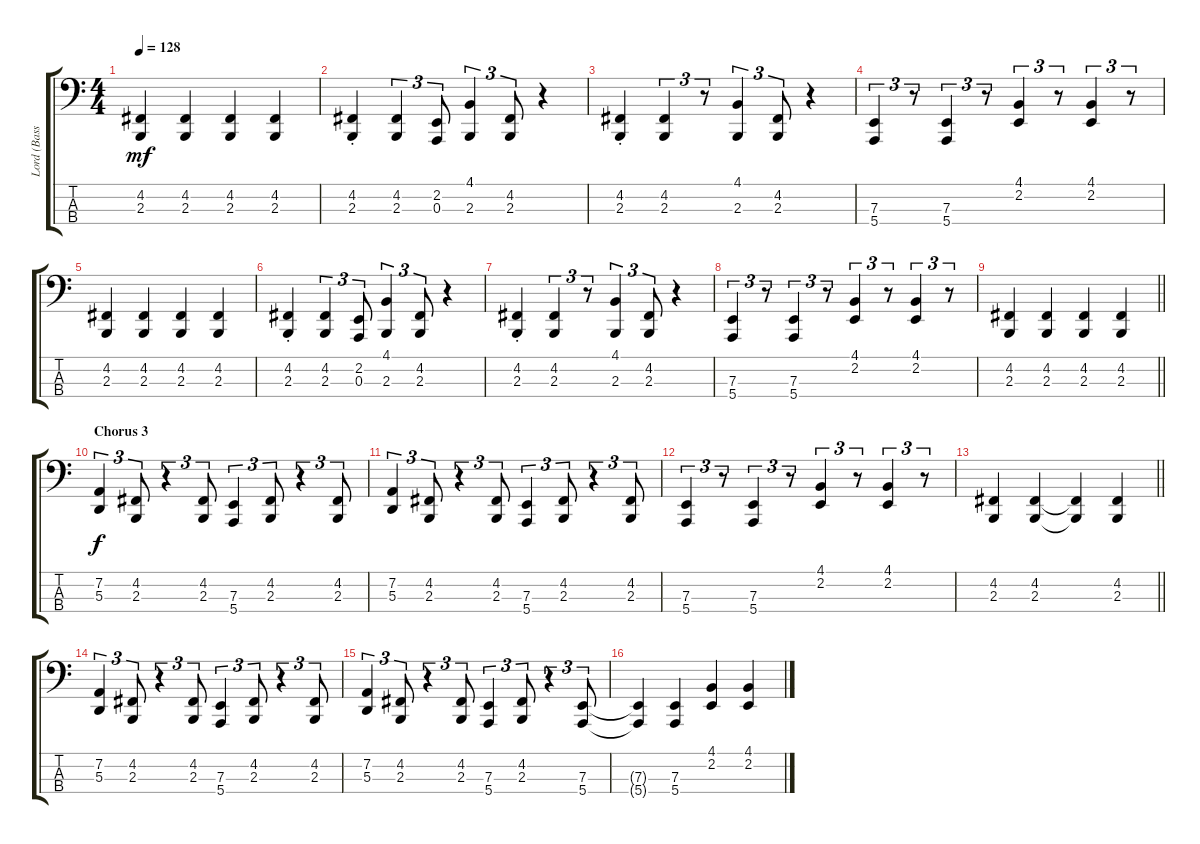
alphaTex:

\track ("Lord (Bass)" "Lord (Bass") {instrument drawbarorgan}
\staff {score tabs}
\tuning (G2 D2 A1 E1) {hide}
\ts (4 4)
\tempo 128
\clef f4
\ks c
(4.2 2.3).4{dy mf} (4.2 2.3).4 (4.2 2.3).4 (4.2 2.3).4 |
(4.2{st} 2.3{st}).4 (4.2 2.3).4{tu (3 2)} (2.2 0.3).8{tu (3 2)} (4.1 2.3).4{tu (3 2)} (4.2 2.3).8{tu (3 2)} r.4 |
(4.2{st} 2.3{st}).4 (4.2 2.3).4{tu (3 2)} r.8{tu (3 2)} (4.1 2.3).4{tu (3 2)} (4.2 2.3).8{tu (3 2)} r.4 |
(7.3 5.4).4{tu (3 2)} r.8{tu (3 2)} (7.3 5.4).4{tu (3 2)} r.8{tu (3 2)} (4.1 2.2).4{tu (3 2)} r.8{tu (3 2)} (4.1 2.2).4{tu (3 2)} r.8{tu (3 2)} |
(4.2 2.3).4 (4.2 2.3).4 (4.2 2.3).4 (4.2 2.3).4 |
(4.2{st} 2.3{st}).4 (4.2 2.3).4{tu (3 2)} (2.2 0.3).8{tu (3 2)} (4.1 2.3).4{tu (3 2)} (4.2 2.3).8{tu (3 2)} r.4 |
(4.2{st} 2.3{st}).4 (4.2 2.3).4{tu (3 2)} r.8{tu (3 2)} (4.1 2.3).4{tu (3 2)} (4.2 2.3).8{tu (3 2)} r.4 |
(7.3 5.4).4{tu (3 2)} r.8{tu (3 2)} (7.3 5.4).4{tu (3 2)} r.8{tu (3 2)} (4.1 2.2).4{tu (3 2)} r.8{tu (3 2)} (4.1 2.2).4{tu (3 2)} r.8{tu (3 2)} |
\barLineRight lightlight
(4.2 2.3).4 (4.2 2.3).4 (4.2 2.3).4 (4.2 2.3).4 |
\section ("" "Chorus 3")
(7.2 5.3).4{tu (3 2) dy f} (4.2 2.3).8{tu (3 2)} r.4{tu (3 2)} (4.2 2.3).8{tu (3 2)} (7.3 5.4).4{tu (3 2)} (4.2 2.3).8{tu (3 2)} r.4{tu (3 2)} (4.2 2.3).8{tu (3 2)} |
(7.2 5.3).4{tu (3 2)} (4.2 2.3).8{tu (3 2)} r.4{tu (3 2)} (4.2 2.3).8{tu (3 2)} (7.3 5.4).4{tu (3 2)} (4.2 2.3).8{tu (3 2)} r.4{tu (3 2)} (4.2 2.3).8{tu (3 2)} |
(7.3 5.4).4{tu (3 2)} r.8{tu (3 2)} (7.3 5.4).4{tu (3 2)} r.8{tu (3 2)} (4.1 2.2).4{tu (3 2)} r.8{tu (3 2)} (4.1 2.2).4{tu (3 2)} r.8{tu (3 2)} |
\barLineRight lightlight
(4.2 2.3).4 (4.2 2.3).4 (4.2{t} 2.3{t}).4 (4.2 2.3).4 |
(7.2 5.3).4{tu (3 2)} (4.2 2.3).8{tu (3 2)} r.4{tu (3 2)} (4.2 2.3).8{tu (3 2)} (7.3 5.4).4{tu (3 2)} (4.2 2.3).8{tu (3 2)} r.4{tu (3 2)} (4.2 2.3).8{tu (3 2)} |
(7.2 5.3).4{tu (3 2)} (4.2 2.3).8{tu (3 2)} r.4{tu (3 2)} (4.2 2.3).8{tu (3 2)} (7.3 5.4).4{tu (3 2)} (4.2 2.3).8{tu (3 2)} r.4{tu (3 2)} (7.3 5.4).8{tu (3 2)} |
(7.3{t} 5.4{t}).4 (7.3 5.4).4 (4.1 2.2).4 (4.1 2.2).4
